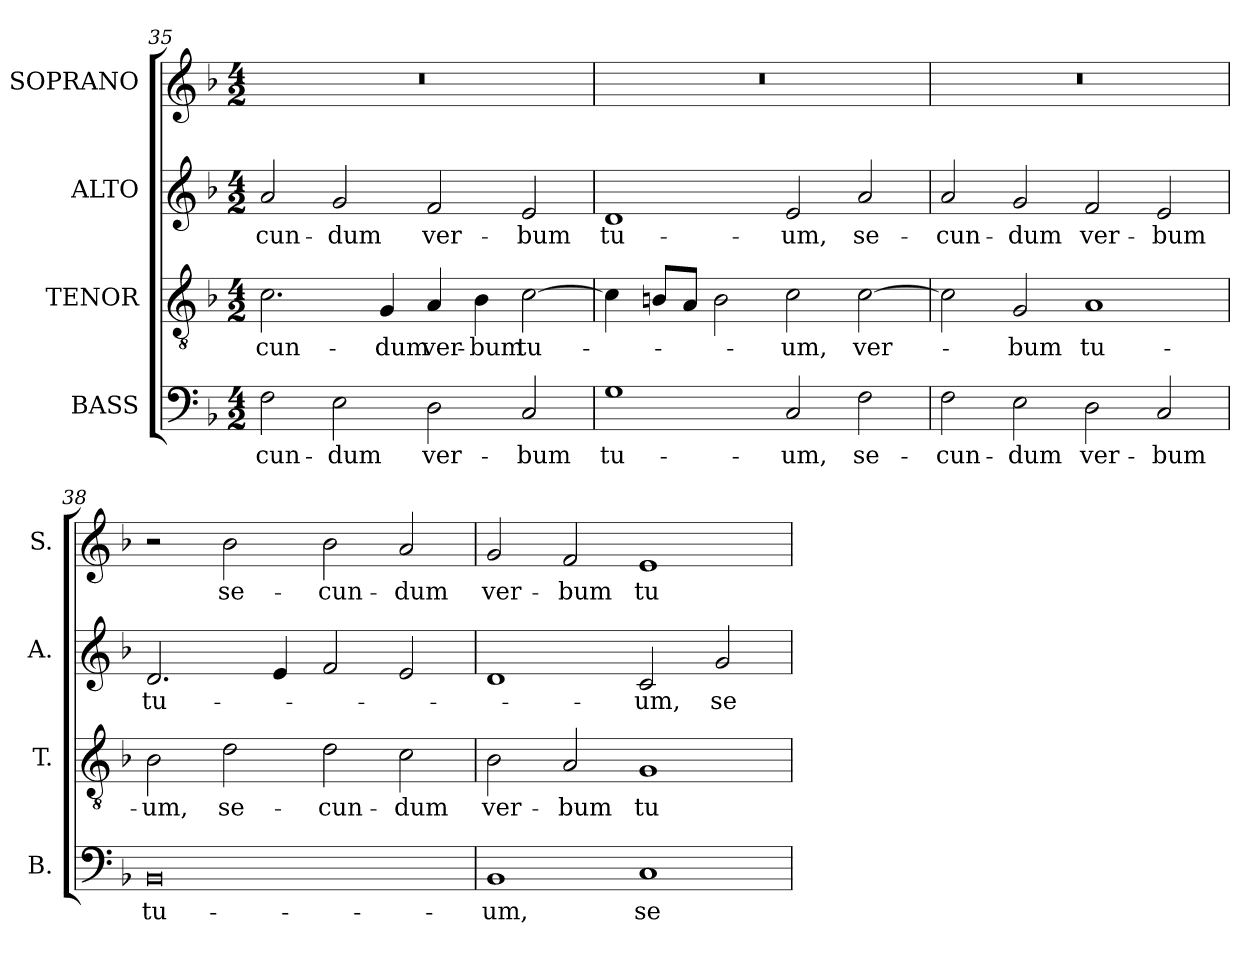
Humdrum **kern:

**kern	**text	**kern	**text	**kern	**text	**kern	**text
*part4	*part4	*part3	*part3	*part2	*part2	*part1	*part1
*staff4	*staff4	*staff3	*staff3	*staff2	*staff2	*staff1	*staff1
*I"BASS	*	*I"TENOR	*	*I"ALTO	*	*I"SOPRANO	*
*I'B.	*	*I'T.	*	*I'A.	*	*I'S.	*
!!LO:PB:g=z
*clefF4	*	*clefGv2	*	*clefG2	*	*clefG2	*
*	*	*ITrd7c12	*	*	*	*	*
*k[b-]	*	*k[b-]	*	*k[b-]	*	*k[b-]	*
*F:	*	*F:	*	*F:	*	*F:	*
*M4/2	*	*M4/2	*	*M4/2	*	*M4/2	*
=35	=35	=35	=35	=35	=35	=35	=35
!	!LO:LY:b:color=#000000	!	!	!	!	!	!
!	!	!	!LO:LY:b:color=#000000	!	!	!	!
!	!	!	!	!	!LO:LY:b:color=#000000	!LO:N:vis=1	!
2Fi\	-cun-	2.Ci\	-cun-	2ai/	-cun-	0r	.
!	!LO:LY:b:color=#000000	!	!	!	!	!	!
!	!	!	!	!	!LO:LY:b:color=#000000	!	!
2Ei\	-dum	.	.	2gi/	-dum	.	.
!	!	!	!LO:LY:b:color=#000000	!	!	!	!
.	.	4GGi/	-dum	.	.	.	.
!	!LO:LY:b:color=#000000	!	!	!	!	!	!
!	!	!	!LO:LY:b:color=#000000	!	!	!	!
!	!	!	!	!	!LO:LY:b:color=#000000	!	!
2Di\	ver-	4AAi/	ver-	2fi/	ver-	.	.
!	!	!	!LO:LY:b:color=#000000	!	!	!	!
.	.	4BB-i\	-bum	.	.	.	.
!	!LO:LY:b:color=#000000	!	!	!	!	!	!
!	!	!	!LO:LY:b:color=#000000	!	!	!	!
!	!	!	!	!	!LO:LY:b:color=#000000	!	!
2Ci/	-bum	[>2Ci\	tu-	2ei/	-bum	.	.
=36	=36	=36	=36	=36	=36	=36	=36
!	!LO:LY:b:color=#000000	!	!	!	!	!	!
!	!	!	!	!	!LO:LY:b:color=#000000	!LO:N:vis=1	!
1Gi	tu-	4Ci\]	.	1di	tu-	0r	.
.	.	8BBni/L	.	.	.	.	.
.	.	8AAi/J	.	.	.	.	.
.	.	2BBi\	.	.	.	.	.
!	!LO:LY:b:color=#000000	!	!	!	!	!	!
!	!	!	!LO:LY:b:color=#000000	!	!	!	!
!	!	!	!	!	!LO:LY:b:color=#000000	!	!
2Ci/	-um,	2Ci\	-um,	2ei/	-um,	.	.
!	!LO:LY:b:color=#000000	!	!	!	!	!	!
!	!	!	!LO:LY:b:color=#000000	!	!	!	!
!	!	!	!	!	!LO:LY:b:color=#000000	!	!
2Fi\	se-	[>2Ci\	ver-	2ai/	se-	.	.
=37	=37	=37	=37	=37	=37	=37	=37
!	!LO:LY:b:color=#000000	!	!	!	!	!	!
!	!	!	!	!	!LO:LY:b:color=#000000	!LO:N:vis=1	!
2Fi\	-cun-	2Ci\]	.	2ai/	-cun-	0r	.
!	!LO:LY:b:color=#000000	!	!	!	!	!	!
!	!	!	!LO:LY:b:color=#000000	!	!	!	!
!	!	!	!	!	!LO:LY:b:color=#000000	!	!
2Ei\	-dum	2GGi/	-bum	2gi/	-dum	.	.
!	!LO:LY:b:color=#000000	!	!	!	!	!	!
!	!	!	!LO:LY:b:color=#000000	!	!	!	!
!	!	!	!	!	!LO:LY:b:color=#000000	!	!
2Di\	ver-	1AAi	tu-	2fi/	ver-	.	.
!	!LO:LY:b:color=#000000	!	!	!	!	!	!
!	!	!	!	!	!LO:LY:b:color=#000000	!	!
2Ci/	-bum	.	.	2ei/	-bum	.	.
=38	=38	=38	=38	=38	=38	=38	=38
!	!LO:LY:b:color=#000000	!	!	!	!	!	!
!	!	!	!LO:LY:b:color=#000000	!	!	!	!
!	!	!	!	!	!LO:LY:b:color=#000000	!	!
0BB-i	tu-	2BB-i\	-um,	2.di/	tu-	2r	.
!	!	!	!LO:LY:b:color=#000000	!	!	!	!
!	!	!	!	!	!	!	!LO:LY:b:color=#000000
.	.	2Di\	se-	.	.	2b-i\	se-
.	.	.	.	4ei/	.	.	.
!	!	!	!LO:LY:b:color=#000000	!	!	!	!
!	!	!	!	!	!	!	!LO:LY:b:color=#000000
.	.	2Di\	-cun-	2fi/	.	2b-i\	-cun-
!	!	!	!LO:LY:b:color=#000000	!	!	!	!
!	!	!	!	!	!	!	!LO:LY:b:color=#000000
.	.	2Ci\	-dum	2ei/	.	2ai/	-dum
=39	=39	=39	=39	=39	=39	=39	=39
!	!LO:LY:b:color=#000000	!	!	!	!	!	!
!	!	!	!LO:LY:b:color=#000000	!	!	!	!
!	!	!	!	!	!	!	!LO:LY:b:color=#000000
1BB-i	-um,	2BB-i\	ver-	1di	.	2gi/	ver-
!	!	!	!LO:LY:b:color=#000000	!	!	!	!
!	!	!	!	!	!	!	!LO:LY:b:color=#000000
.	.	2AAi/	-bum	.	.	2fi/	-bum
!	!LO:LY:b:color=#000000	!	!	!	!	!	!
!	!	!	!LO:LY:b:color=#000000	!	!	!	!
!	!	!	!	!	!LO:LY:b:color=#000000	!	!
!	!	!	!	!	!	!	!LO:LY:b:color=#000000
1Ci	se-	1GGi	tu-	2ci/	-um,	1ei	tu-
!	!	!	!	!	!LO:LY:b:color=#000000	!	!
.	.	.	.	2gi/	se-	.	.
=	=	=	=	=	=	=	=
*-	*-	*-	*-	*-	*-	*-	*-
